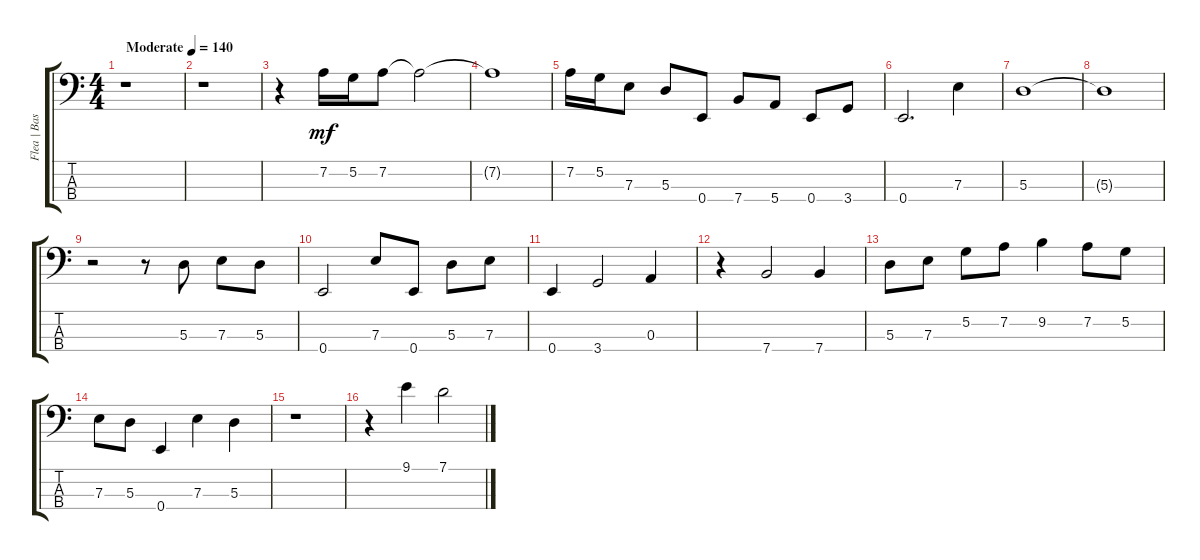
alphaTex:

\track ("Flea | Bass" "Flea | Bas") {instrument electricbassfinger}
\staff {score tabs}
\tuning (G2 D2 A1 E1) {hide}
\ts (4 4)
\tempo (140 "Moderate")
\clef f4
\ks c
r.1{dy mf instrument electricbassfinger} |
r.1 |
r.4 7.2.16 5.2.16 7.2.8 7.2{t}.2 |
7.2{t}.1 |
7.2.16 5.2.16 7.3.8 5.3.8 0.4.8 7.4.8 5.4.8 0.4.8 3.4.8 |
0.4.2{d} 7.3.4 |
5.3.1 |
5.3{t}.1 |
r.2 r.8 5.3.8 7.3.8 5.3.8 |
0.4.2 7.3.8 0.4.8 5.3.8 7.3.8 |
0.4.4 3.4.2 0.3.4 |
r.4 7.4.2 7.4.4 |
5.3.8 7.3.8 5.2.8 7.2.8 9.2.4 7.2.8 5.2.8 |
7.3.8 5.3.8 0.4.4 7.3.4 5.3.4 |
r.1 |
r.4 9.1.4 7.1.2
